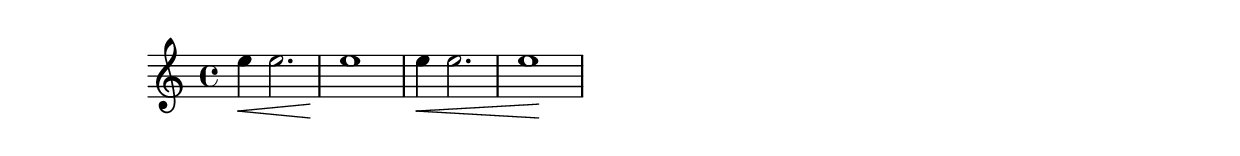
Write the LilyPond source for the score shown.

%% Do not edit this file; it is auto-generated from input/new
%% This file is in the public domain.
\version "2.11.55"
\header {
  texidoces = "
Si la nota que da fin a un regulador cae sobre la primera parte de
un compás, el regulador se detiene en la línea divisoria
inmediatamente precedente.  Se puede controlar este comportamiento
sobreescribiendo la propiedad @code{to-barline}.

"
  doctitlees = "Establecer el comportamiento de los reguladores en las barras de compás"

  lsrtags = "expressive-marks"
  texidoc = "If the note which ends a hairpin falls on a downbeat,
the hairpin stops at the bar line immediately preceding.  This behavior
can be controlled by overriding the @code{to-barline} property.
"
  doctitle = "Setting hairpin behavior at bar lines"
} % begin verbatim

\relative c'' {
  e4\< e2.
  e1\!
  \override Hairpin #'to-barline = ##f
  e4\< e2.
  e1\!
}
